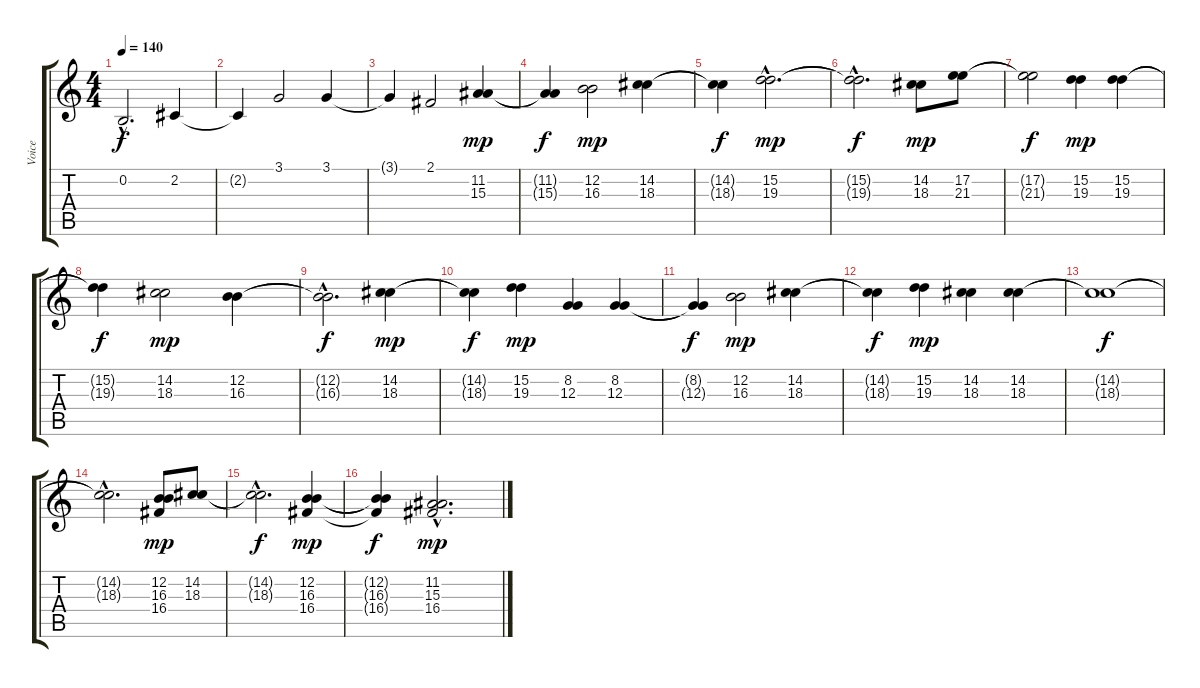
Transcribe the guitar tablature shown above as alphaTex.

\track ("Voice" "Voice") {instrument flute}
\staff {score tabs}
\tuning (E4 B3 G3 D3 A2 E2) {hide}
\ts (4 4)
\tempo 140
\clef g2
\ks c
0.2{hac}.2{d dy f} 2.2.4 |
2.2{t}.4 3.1.2 3.1.4 |
3.1{t}.4 2.1.2 (11.2 15.3).4{dy mp} |
(11.2{t} 15.3{t}).4{dy f} (12.2 16.3).2{dy mp} (14.2 18.3).4 |
(14.2{t} 18.3{t}).4{dy f} (15.2{hac} 19.3{hac}).2{d dy mp} |
(15.2{hac t} 19.3{hac t}).2{d dy f} (14.2 18.3).8{dy mp} (17.2 21.3).8 |
(17.2{t} 21.3{t}).2{dy f} (15.2 19.3).4{dy mp} (15.2 19.3).4 |
(15.2{t} 19.3{t}).4{dy f} (14.2 18.3).2{dy mp} (12.2 16.3).4 |
(12.2{hac t} 16.3{hac t}).2{d dy f} (14.2 18.3).4{dy mp} |
(14.2{t} 18.3{t}).4{dy f} (15.2 19.3).4{dy mp} (8.2 12.3).4 (8.2 12.3).4 |
(8.2{t} 12.3{t}).4{dy f} (12.2 16.3).2{dy mp} (14.2 18.3).4 |
(14.2{t} 18.3{t}).4{dy f} (15.2 19.3).4{dy mp} (14.2 18.3).4 (14.2 18.3).4 |
(14.2{t} 18.3{t}).1{dy f} |
(14.2{hac t} 18.3{hac t}).2{d} (12.2 16.3 16.4).8{dy mp} (14.2 18.3).8 |
(14.2{hac t} 18.3{hac t}).2{d dy f} (12.2 16.3 16.4).4{dy mp} |
(12.2{t} 16.3{t} 16.4{t}).4{dy f} (11.2{hac} 15.3{hac} 16.4{hac}).2{d dy mp volume 1}
